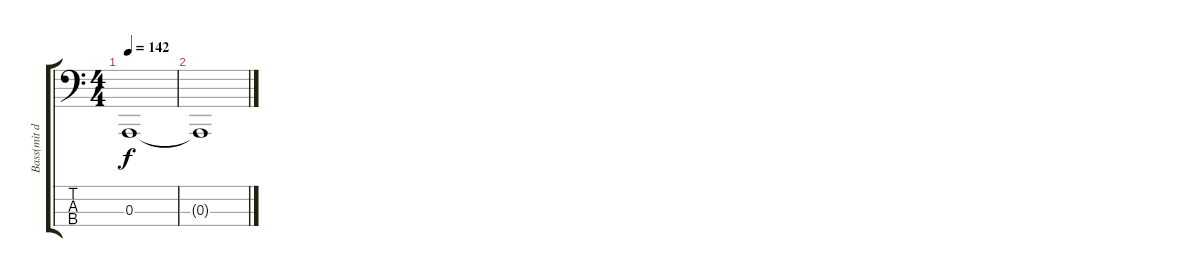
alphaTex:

\track ("Bass(mit diesem Effekt...)" "Bass(mit d") {instrument bassoon}
\staff {score tabs}
\tuning (G2 D2 A1 E1) {hide}
\ts (4 4)
\tempo 142
\clef f4
\ks c
0.3.1{dy f volume 0} |
0.3{t}.1
